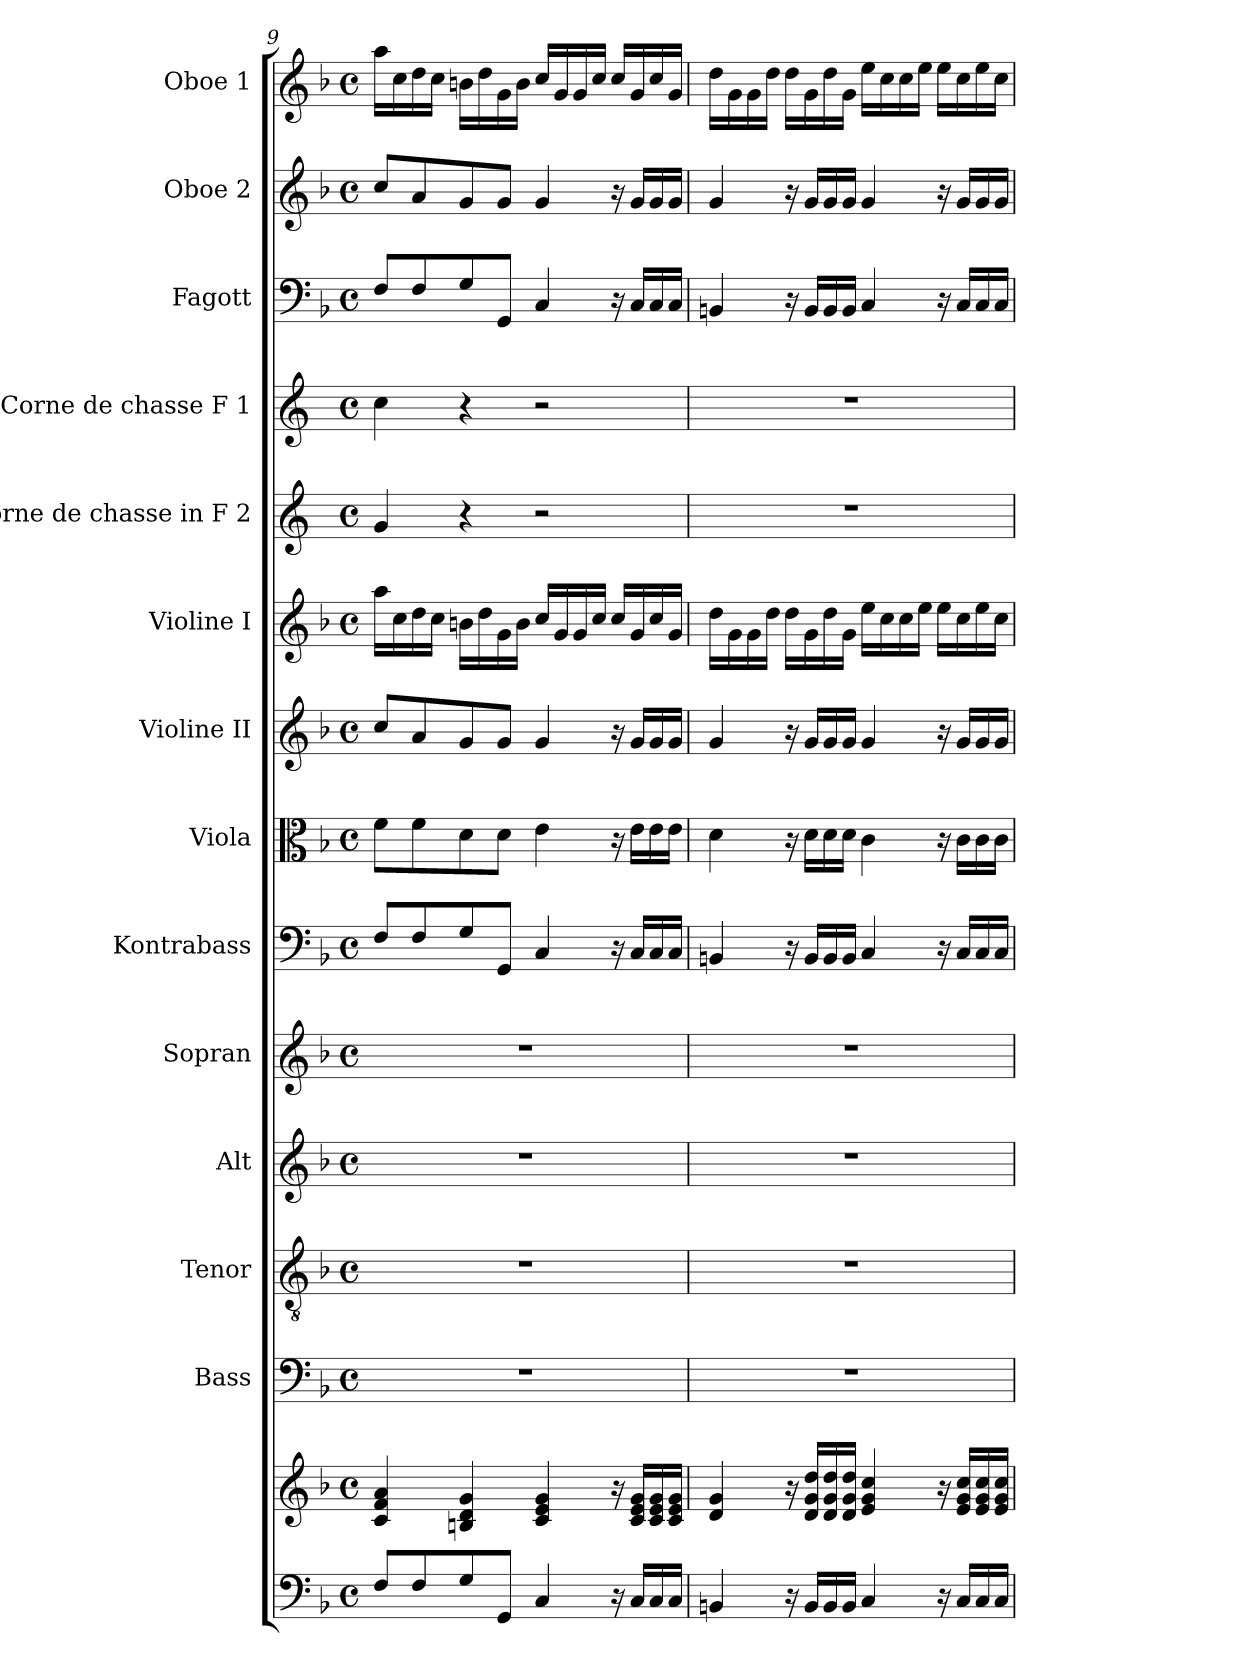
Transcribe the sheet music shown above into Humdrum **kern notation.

**kern	**kern	**kern	**kern	**kern	**kern	**kern	**kern	**kern	**kern	**kern	**kern	**kern	**kern	**kern
*part14	*part14	*part13	*part12	*part11	*part10	*part9	*part8	*part7	*part6	*part5	*part4	*part3	*part2	*part1
*staff15	*staff14	*staff13	*staff12	*staff11	*staff10	*staff9	*staff8	*staff7	*staff6	*staff5	*staff4	*staff3	*staff2	*staff1
*	*	*I"Bass	*I"Tenor	*I"Alt	*I"Sopran	*I"Kontrabass	*I"Viola	*I"Violine II	*I"Violine I	*I"Corne de chasse in F 2	*I"Corne de chasse F 1	*I"Fagott	*I"Oboe 2	*I"Oboe 1
*	*	*I'B.	*I'T.	*I'A.	*I'S.	*I'Kb.	*I'Vla.	*I'Vl. II	*I'Vl. I	*	*	*I'Fg.	*I'Ob. 2	*I'Ob. 1
*clefF4	*clefG2	*clefF4	*clefGv2	*clefG2	*clefG2	*clefF4	*clefC3	*clefG2	*clefG2	*clefG2	*clefG2	*clefF4	*clefG2	*clefG2
*	*	*	*	*	*	*ITrd7c12	*	*	*	*ITrd4c7	*ITrd4c7	*	*	*
*k[b-]	*k[b-]	*k[b-]	*k[b-]	*k[b-]	*k[b-]	*k[b-]	*k[b-]	*k[b-]	*k[b-]	*k[b-]	*k[b-]	*k[b-]	*k[b-]	*k[b-]
*F:	*F:	*F:	*F:	*F:	*F:	*F:	*F:	*F:	*F:	*F:	*F:	*F:	*F:	*F:
*M4/4	*M4/4	*M4/4	*M4/4	*M4/4	*M4/4	*M4/4	*M4/4	*M4/4	*M4/4	*M4/4	*M4/4	*M4/4	*M4/4	*M4/4
*met(c)	*met(c)	*met(c)	*met(c)	*met(c)	*met(c)	*met(c)	*met(c)	*met(c)	*met(c)	*met(c)	*met(c)	*met(c)	*met(c)	*met(c)
=9	=9	=9	=9	=9	=9	=9	=9	=9	=9	=9	=9	=9	=9	=9
8F/L	4c/ 4f/ 4a/	1r	1r	1r	1r	8FF/L	8f\L	8cc/L	16aa\LL	4c/	4f\	8F/L	8cc/L	16aa\LL
.	.	.	.	.	.	.	.	.	16cc\	.	.	.	.	16cc\
8F/	.	.	.	.	.	8FF/	8f\	8a/	16dd\	.	.	8F/	8a/	16dd\
.	.	.	.	.	.	.	.	.	16cc\JJ	.	.	.	.	16cc\JJ
8G/	4Bn/ 4d/ 4g/	.	.	.	.	8GG/	8d\	8g/	16bn\LL	4r	4r	8G/	8g/	16bn\LL
.	.	.	.	.	.	.	.	.	16dd\	.	.	.	.	16dd\
8GG/J	.	.	.	.	.	8GGG/J	8d\J	8g/J	16g\	.	.	8GG/J	8g/J	16g\
.	.	.	.	.	.	.	.	.	16b\JJ	.	.	.	.	16b\JJ
4C/	4c/ 4e/ 4g/	.	.	.	.	4CC/	4e\	4g/	16cc/LL	2r	2r	4C/	4g/	16cc/LL
.	.	.	.	.	.	.	.	.	16g/	.	.	.	.	16g/
.	.	.	.	.	.	.	.	.	16g/	.	.	.	.	16g/
.	.	.	.	.	.	.	.	.	16cc/JJ	.	.	.	.	16cc/JJ
16r	16r	.	.	.	.	16r	16r	16r	16cc/LL	.	.	16r	16r	16cc/LL
16C/LL	16c/ 16e/ 16g/LL	.	.	.	.	16CC/LL	16e\LL	16g/LL	16g/	.	.	16C/LL	16g/LL	16g/
16C/	16c/ 16e/ 16g/	.	.	.	.	16CC/	16e\	16g/	16cc/	.	.	16C/	16g/	16cc/
16C/JJ	16c/ 16e/ 16g/JJ	.	.	.	.	16CC/JJ	16e\JJ	16g/JJ	16g/JJ	.	.	16C/JJ	16g/JJ	16g/JJ
!!LO:PB:g=z
=10	=10	=10	=10	=10	=10	=10	=10	=10	=10	=10	=10	=10	=10	=10
4BBn/	4d/ 4g/	1r	1r	1r	1r	4BBBn/	4d\	4g/	16dd\LL	1r	1r	4BBn/	4g/	16dd\LL
.	.	.	.	.	.	.	.	.	16g\	.	.	.	.	16g\
.	.	.	.	.	.	.	.	.	16g\	.	.	.	.	16g\
.	.	.	.	.	.	.	.	.	16dd\JJ	.	.	.	.	16dd\JJ
16r	16r	.	.	.	.	16r	16r	16r	16dd\LL	.	.	16r	16r	16dd\LL
16BB/LL	16d/ 16g/ 16dd/LL	.	.	.	.	16BBB/LL	16d\LL	16g/LL	16g\	.	.	16BB/LL	16g/LL	16g\
16BB/	16d/ 16g/ 16dd/	.	.	.	.	16BBB/	16d\	16g/	16dd\	.	.	16BB/	16g/	16dd\
16BB/JJ	16d/ 16g/ 16dd/JJ	.	.	.	.	16BBB/JJ	16d\JJ	16g/JJ	16g\JJ	.	.	16BB/JJ	16g/JJ	16g\JJ
4C/	4e/ 4g/ 4cc/	.	.	.	.	4CC/	4c\	4g/	16ee\LL	.	.	4C/	4g/	16ee\LL
.	.	.	.	.	.	.	.	.	16cc\	.	.	.	.	16cc\
.	.	.	.	.	.	.	.	.	16cc\	.	.	.	.	16cc\
.	.	.	.	.	.	.	.	.	16ee\JJ	.	.	.	.	16ee\JJ
16r	16r	.	.	.	.	16r	16r	16r	16ee\LL	.	.	16r	16r	16ee\LL
16C/LL	16e/ 16g/ 16cc/LL	.	.	.	.	16CC/LL	16c\LL	16g/LL	16cc\	.	.	16C/LL	16g/LL	16cc\
16C/	16e/ 16g/ 16cc/	.	.	.	.	16CC/	16c\	16g/	16ee\	.	.	16C/	16g/	16ee\
16C/JJ	16e/ 16g/ 16cc/JJ	.	.	.	.	16CC/JJ	16c\JJ	16g/JJ	16cc\JJ	.	.	16C/JJ	16g/JJ	16cc\JJ
=	=	=	=	=	=	=	=	=	=	=	=	=	=	=
*-	*-	*-	*-	*-	*-	*-	*-	*-	*-	*-	*-	*-	*-	*-
